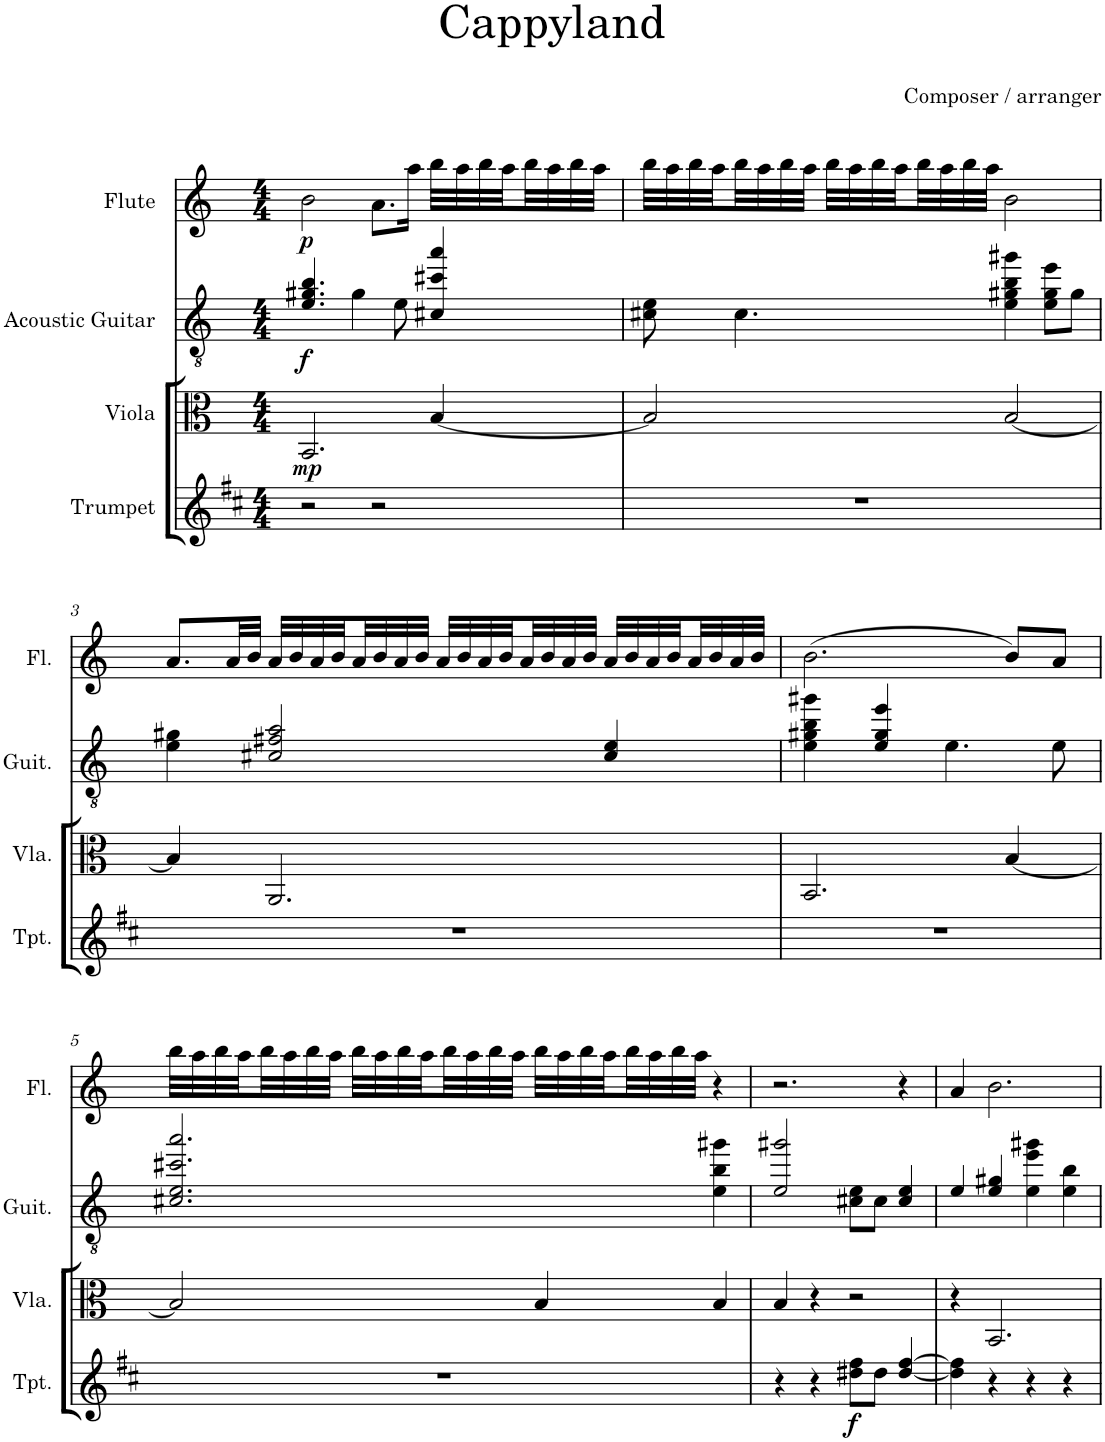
**kern	**dynam	**kern	**dynam	**kern	**dynam	**kern	**dynam
*part4	*part4	*part3	*part3	*part2	*part2	*part1	*part1
*staff4	*staff4	*staff3	*staff3	*staff2	*staff2	*staff1	*staff1
*I"Trumpet	*	*I"Viola	*	*I"Acoustic Guitar	*	*I"Flute	*
*I'Tpt.	*	*I'Vla.	*	*I'Guit.	*	*I'Fl.	*
*clefG2	*	*clefC3	*	*clefGv2	*	*clefG2	*
*Trd1c2	*	*	*	*	*	*	*
*k[f#c#]	*	*k[]	*	*k[]	*	*k[]	*
*M4/4	*	*M4/4	*	*M4/4	*	*M4/4	*
=1	=1	=1	=1	=1	=1	=1	=1
!	!	!	!LO:DY:b	!	!LO:DY:b	!	!LO:DY:b
2r	.	2.BB/	mp	4.e/ 4.g#X/ 4.b/	f	2b\	p
.	.	.	.	4g#\	.	.	.
2r	.	.	.	.	.	8.a\L	.
.	.	.	.	8e\	.	.	.
.	.	.	.	.	.	16aa\Jk	.
.	.	[4B/	.	4c#X/ 4cc#X/ 4aa/	.	32bb\LLL	.
.	.	.	.	.	.	32aa\	.
.	.	.	.	.	.	32bb\	.
.	.	.	.	.	.	32aa\	.
.	.	.	.	.	.	32bb\	.
.	.	.	.	.	.	32aa\	.
.	.	.	.	.	.	32bb\	.
.	.	.	.	.	.	32aa\JJJ	.
=2	=2	=2	=2	=2	=2	=2	=2
1r	.	2B/]	.	8c#X\ 8e\	.	32bb\LLL	.
.	.	.	.	.	.	32aa\	.
.	.	.	.	.	.	32bb\	.
.	.	.	.	.	.	32aa\	.
.	.	.	.	4.c#\	.	32bb\	.
.	.	.	.	.	.	32aa\	.
.	.	.	.	.	.	32bb\	.
.	.	.	.	.	.	32aa\JJJ	.
.	.	.	.	.	.	32bb\LLL	.
.	.	.	.	.	.	32aa\	.
.	.	.	.	.	.	32bb\	.
.	.	.	.	.	.	32aa\	.
.	.	.	.	.	.	32bb\	.
.	.	.	.	.	.	32aa\	.
.	.	.	.	.	.	32bb\	.
.	.	.	.	.	.	32aa\JJJ	.
.	.	[2B/	.	4e\ 4g#X\ 4b\ 4gg#X\	.	2b\	.
.	.	.	.	8e\ 8g#\ 8ee\L	.	.	.
.	.	.	.	8g#\J	.	.	.
!!LO:LB:g=z
=3	=3	=3	=3	=3	=3	=3	=3
1r	.	4B/]	.	4e\ 4g#X\	.	8.a/L	.
.	.	.	.	.	.	32a/LL	.
.	.	.	.	.	.	32b/JJJ	.
.	.	2.AA/	.	2c#X/ 2f#X/ 2a/	.	32a/LLL	.
.	.	.	.	.	.	32b/	.
.	.	.	.	.	.	32a/	.
.	.	.	.	.	.	32b/	.
.	.	.	.	.	.	32a/	.
.	.	.	.	.	.	32b/	.
.	.	.	.	.	.	32a/	.
.	.	.	.	.	.	32b/JJJ	.
.	.	.	.	.	.	32a/LLL	.
.	.	.	.	.	.	32b/	.
.	.	.	.	.	.	32a/	.
.	.	.	.	.	.	32b/	.
.	.	.	.	.	.	32a/	.
.	.	.	.	.	.	32b/	.
.	.	.	.	.	.	32a/	.
.	.	.	.	.	.	32b/JJJ	.
.	.	.	.	4c#/ 4e/	.	32a/LLL	.
.	.	.	.	.	.	32b/	.
.	.	.	.	.	.	32a/	.
.	.	.	.	.	.	32b/	.
.	.	.	.	.	.	32a/	.
.	.	.	.	.	.	32b/	.
.	.	.	.	.	.	32a/	.
.	.	.	.	.	.	32b/JJJ	.
=4	=4	=4	=4	=4	=4	=4	=4
1r	.	2.BB/	.	4e\ 4g#X\ 4b\ 4gg#X\	.	(2.b\	.
.	.	.	.	4e/ 4g#/ 4ee/	.	.	.
.	.	.	.	4.e\	.	.	.
.	.	[4B/	.	.	.	8b/L)	.
.	.	.	.	8e\	.	8a/J	.
!!LO:LB:g=z
=5	=5	=5	=5	=5	=5	=5	=5
1r	.	2B/]	.	2.c#X/ 2.e/ 2.cc#X/ 2.aa/	.	32bb\LLL	.
.	.	.	.	.	.	32aa\	.
.	.	.	.	.	.	32bb\	.
.	.	.	.	.	.	32aa\	.
.	.	.	.	.	.	32bb\	.
.	.	.	.	.	.	32aa\	.
.	.	.	.	.	.	32bb\	.
.	.	.	.	.	.	32aa\JJJ	.
.	.	.	.	.	.	32bb\LLL	.
.	.	.	.	.	.	32aa\	.
.	.	.	.	.	.	32bb\	.
.	.	.	.	.	.	32aa\	.
.	.	.	.	.	.	32bb\	.
.	.	.	.	.	.	32aa\	.
.	.	.	.	.	.	32bb\	.
.	.	.	.	.	.	32aa\JJJ	.
.	.	4B/	.	.	.	32bb\LLL	.
.	.	.	.	.	.	32aa\	.
.	.	.	.	.	.	32bb\	.
.	.	.	.	.	.	32aa\	.
.	.	.	.	.	.	32bb\	.
.	.	.	.	.	.	32aa\	.
.	.	.	.	.	.	32bb\	.
.	.	.	.	.	.	32aa\JJJ	.
.	.	4B/	.	4e\ 4b\ 4gg#X\	.	4r	.
=6	=6	=6	=6	=6	=6	=6	=6
4r	.	4B/	.	2e/ 2gg#X/	.	2.r	.
4r	.	4r	.	.	.	.	.
!	!LO:DY:b	!	!	!	!	!	!
8dd#X\ 8ff#\L	f	2r	.	8c#X\ 8e\L	.	.	.
8dd#\J	.	.	.	8c#\J	.	.	.
[4dd#/ [4ff#/	.	.	.	4c#/ 4e/	.	4r	.
=7	=7	=7	=7	=7	=7	=7	=7
4dd#\] 4ff#\]	.	4r	.	4e/	.	4a/	.
4r	.	2.BB/	.	4e/ 4g#X/	.	2.b\	.
4r	.	.	.	4e\ 4ee\ 4gg#X\	.	.	.
4r	.	.	.	4e\ 4b\	.	.	.
=	=	=	=	=	=	=	=
*-	*-	*-	*-	*-	*-	*-	*-
